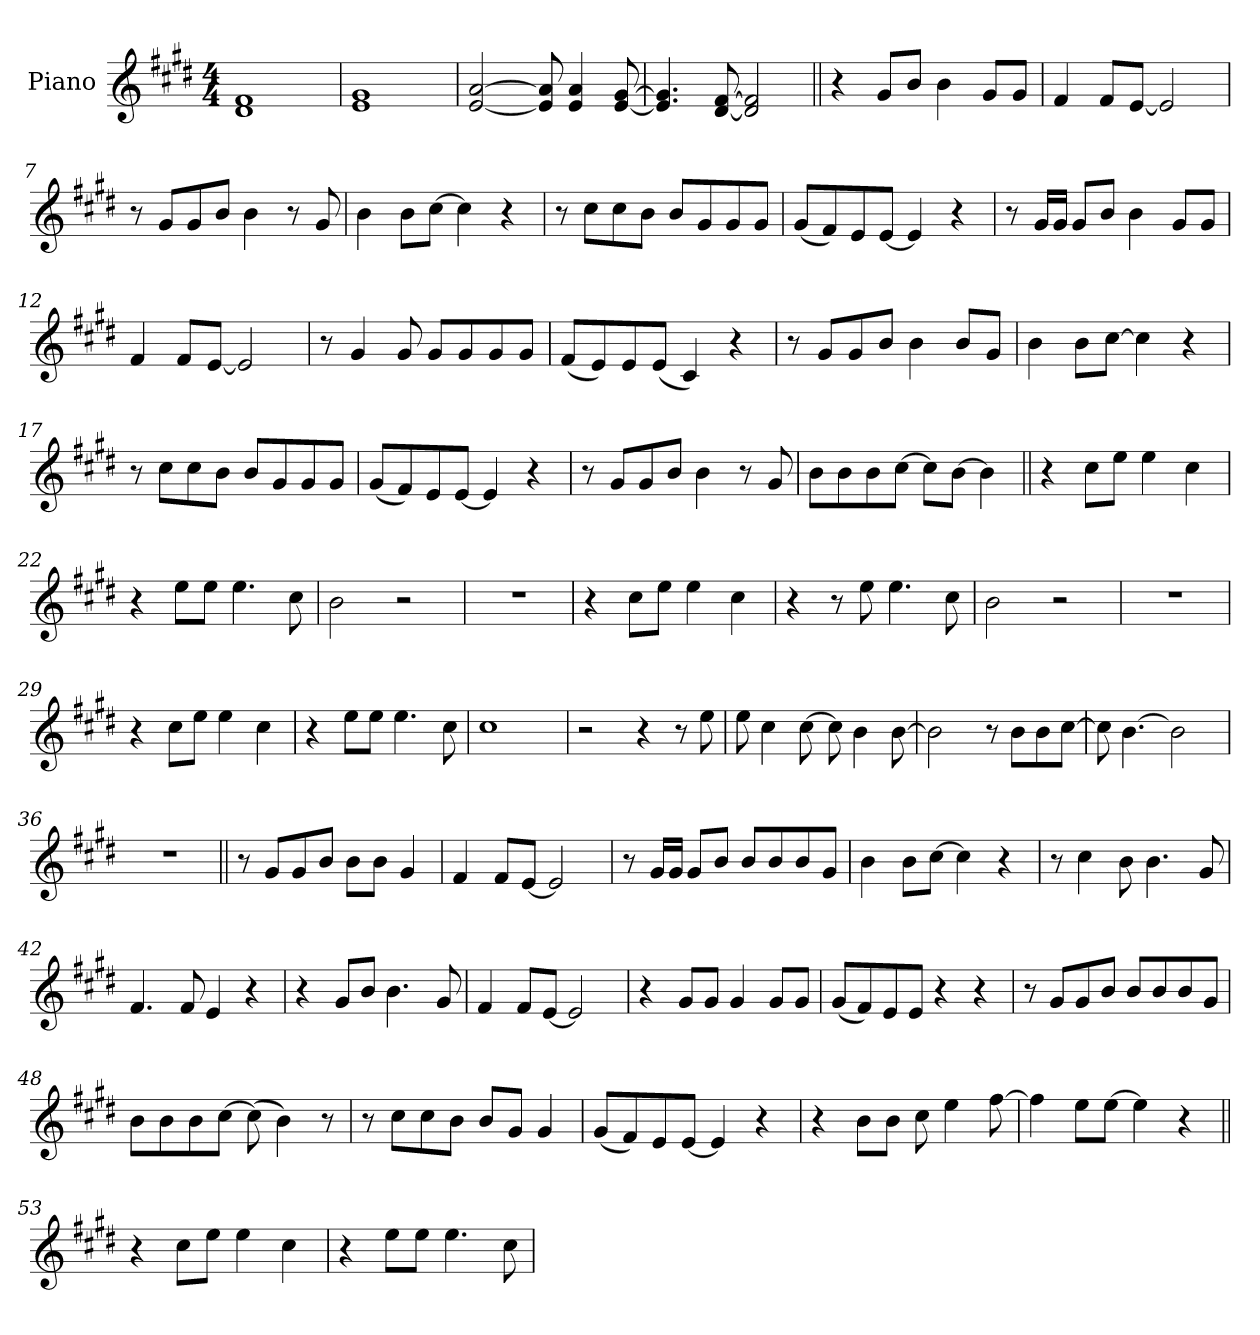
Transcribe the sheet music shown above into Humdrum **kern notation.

**kern
*part1
*staff1
*I"Piano
*I'Pno.
*clefG2
*k[f#c#g#d#]
*M4/4
=1
1d#! 1f#!
=2
1e! 1g#!
=3
[2e! [2a!
8e!] 8a!]
4e! 4a!
[8e! [8g#!
=4
4.e!] 4.g#!]
[8d#! [8f#!
2d#!] 2f#!]
=5||
4r
8g#L
8bJ
4b
8g#L
8g#J
=6
4f#
8f#L
[8eJ
2e]
=7
8r
8g#L
8g#
8bJ
4b
8r
8g#
=8
4b
8bL
[8cc#J
4cc#]
4r
=9
8r
8cc#L
8cc#
8bJ
8bL
8g#
8g#
8g#J
=10
(<8g#L
8f#)
8e
[8eJ
4e]
4r
=11
8r
16g#LL
16g#JJ
8g#L
8bJ
4b
8g#L
8g#J
=12
4f#
8f#L
[8eJ
2e]
=13
8r
4g#
8g#
8g#L
8g#
8g#
8g#J
=14
(<8f#L
8e)
8e
(<8eJ
4c#)
4r
=15
8r
8g#L
8g#
8bJ
4b
8bL
8g#J
=16
4b
8bL
[8cc#J
4cc#]
4r
=17
8r
8cc#L
8cc#
8bJ
8bL
8g#
8g#
8g#J
=18
(<8g#L
8f#)
8e
[8eJ
4e]
4r
=19
8r
8g#L
8g#
8bJ
4b
8r
8g#
=20
8bL
8b
8b
[8cc#J
8cc#L]
[8bJ
4b]
=21||
4r
8cc#L
8eeJ
4ee
4cc#
=22
4r
8eeL
8eeJ
4.ee
8cc#
=23
2b
2r
=24
1r
=25
4r
8cc#L
8eeJ
4ee
4cc#
=26
4r
8r
8ee
4.ee
8cc#
=27
2b
2r
=28
1r
=29
4r
8cc#L
8eeJ
4ee
4cc#
=30
4r
8eeL
8eeJ
4.ee
8cc#
=31
1cc#
=32
2r
4r
8r
8ee
=33
8ee
4cc#
[8cc#
8cc#]
4b
[8b
=34
2b]
8r
8bL
8b
[8cc#J
=35
8cc#]
[4.b
2b]
=36
1r
=37||
8r
8g#L
8g#
8bJ
8bL
8bJ
4g#
=38
4f#
8f#L
[8eJ
2e]
=39
8r
16g#LL
16g#JJ
8g#L
8bJ
8bL
8b
8b
8g#J
=40
4b
8bL
[8cc#J
4cc#]
4r
=41
8r
4cc#
8b
4.b
8g#
=42
4.f#
8f#
4e
4r
=43
4r
8g#L
8bJ
4.b
8g#
=44
4f#
8f#L
[8eJ
2e]
=45
4r
8g#L
8g#J
4g#
8g#L
8g#J
=46
(<8g#L
8f#)
8e
8eJ
4r
4r
=47
8r
8g#L
8g#
8bJ
8bL
8b
8b
8g#J
=48
8bL
8b
8b
[8cc#J
(>8cc#]
4b)
8r
=49
8r
8cc#L
8cc#
8bJ
8bL
8g#J
4g#
=50
(<8g#L
8f#)
8e
[8eJ
4e]
4r
=51
4r
8bL
8bJ
8cc#
4ee
[8ff#
=52
4ff#]
8eeL
[8eeJ
4ee]
4r
=53||
4r
8cc#L
8eeJ
4ee
4cc#
=54
4r
8eeL
8eeJ
4.ee
8cc#
=
*-
